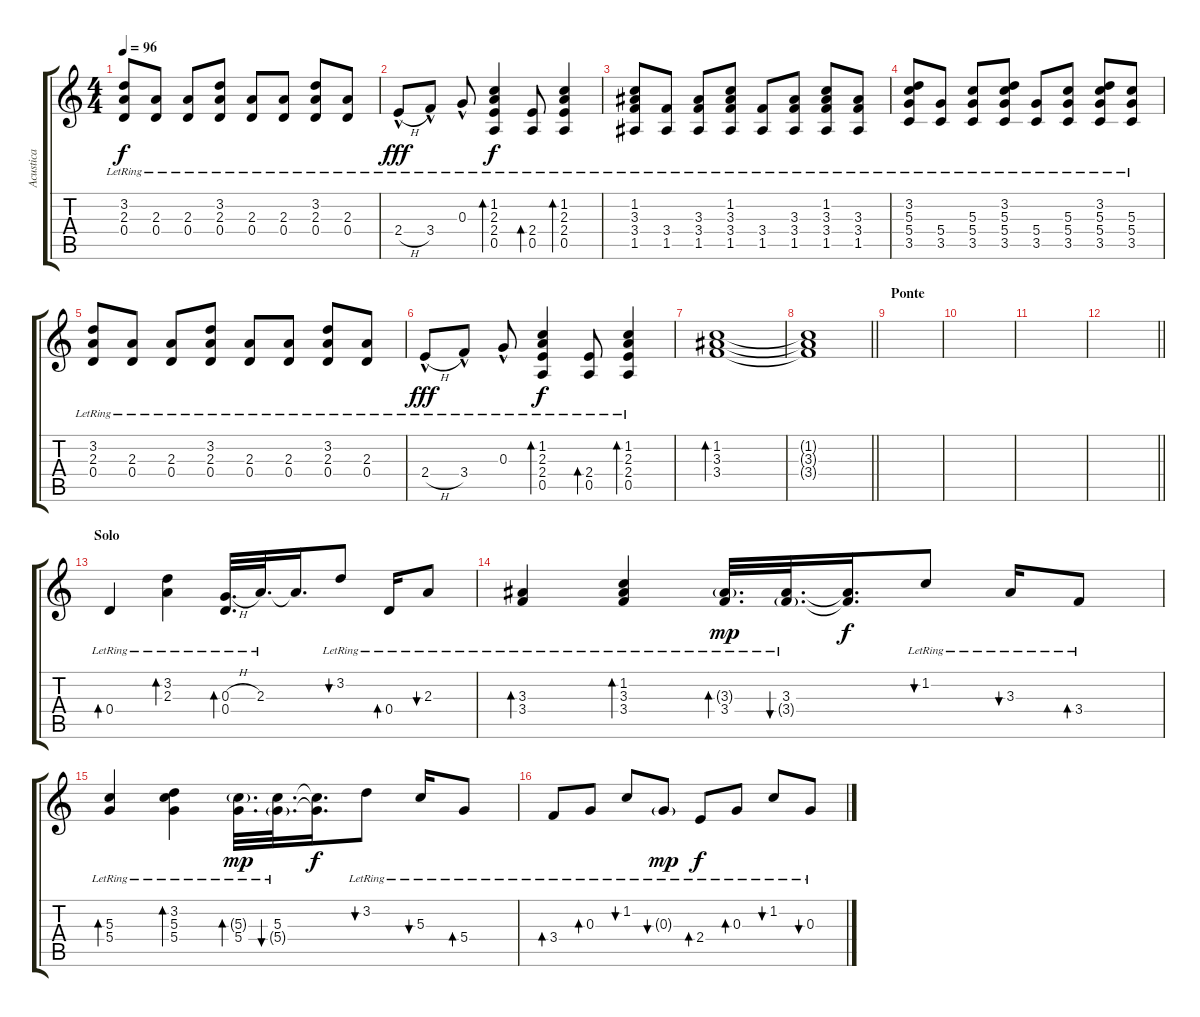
\track ("Acustica" "Acustica") {instrument acousticguitarsteel}
\staff {score tabs}
\tuning (E4 B3 G3 D3 A2 E2) {hide}
\ts (4 4)
\tempo 96
\clef g2
\ks c
(3.2{lr} 2.3{lr} 0.4{lr}).8{dy f} (2.3{lr} 0.4{lr}).8 (2.3{lr} 0.4{lr}).8 (3.2{lr} 2.3{lr} 0.4{lr}).8 (2.3{lr} 0.4{lr}).8 (2.3{lr} 0.4{lr}).8 (3.2{lr} 2.3{lr} 0.4{lr}).8 (2.3{lr} 0.4{lr}).8 |
2.4{h hac lr}.8{dy fff} 3.4{hac lr}.8 0.3{hac lr}.8 (1.2{lr} 2.3{lr} 2.4{lr} 0.5{lr}).4{bd 60 dy f} (2.4{lr} 0.5{lr}).8{bd 60} (1.2{lr} 2.3{lr} 2.4{lr} 0.5{lr}).4{bd 60} |
(1.2{lr} 3.3{lr} 3.4{lr} 1.5{lr}).8 (3.4{lr} 1.5{lr}).8 (3.3{lr} 3.4{lr} 1.5{lr}).8 (1.2{lr} 3.3{lr} 3.4{lr} 1.5{lr}).8 (3.4{lr} 1.5{lr}).8 (3.3{lr} 3.4{lr} 1.5{lr}).8 (1.2{lr} 3.3{lr} 3.4{lr} 1.5{lr}).8 (3.3{lr} 3.4{lr} 1.5{lr}).8 |
(3.2{lr} 5.3{lr} 5.4{lr} 3.5{lr}).8 (5.4{lr} 3.5{lr}).8 (5.3{lr} 5.4{lr} 3.5{lr}).8 (3.2{lr} 5.3{lr} 5.4{lr} 3.5{lr}).8 (5.4{lr} 3.5{lr}).8 (5.3{lr} 5.4{lr} 3.5{lr}).8 (3.2{lr} 5.3{lr} 5.4{lr} 3.5{lr}).8 (5.3{lr} 5.4{lr} 3.5{lr}).8 |
(3.2{lr} 2.3{lr} 0.4{lr}).8 (2.3{lr} 0.4{lr}).8 (2.3{lr} 0.4{lr}).8 (3.2{lr} 2.3{lr} 0.4{lr}).8 (2.3{lr} 0.4{lr}).8 (2.3{lr} 0.4{lr}).8 (3.2{lr} 2.3{lr} 0.4{lr}).8 (2.3{lr} 0.4{lr}).8 |
2.4{h hac lr}.8{dy fff} 3.4{hac lr}.8 0.3{hac lr}.8 (1.2{lr} 2.3{lr} 2.4{lr} 0.5{lr}).4{bd 60 dy f} (2.4{lr} 0.5{lr}).8{bd 60} (1.2{lr} 2.3{lr} 2.4{lr} 0.5{lr}).4{bd 60} |
(1.2 3.3 3.4).1{bd 60} |
\barLineRight lightlight
(1.2{t} 3.3{t} 3.4{t}).1 |
\section ("" "Ponte")
|
|
|
\barLineRight lightlight
|
\section ("" "Solo")
0.4{lr}.4{bd 60} (3.2{lr} 2.3{lr}).4{bd 60} (0.3{h lr} 0.4{lr}).32{d bd 60} 2.3{lr}.32{d} 2.3{t}.16{d} 3.2{lr}.8{bu 60} 0.4{lr}.16{bd 60} 2.3{lr}.8{bu 60} |
(3.3 3.4{lr}).4{bd 60} (1.2{lr} 3.3{lr} 3.4).4{bd 60} (3.3{g lr} 3.4{lr}).32{d bd 60 dy mp} (3.3{lr} 3.4{g lr}).32{d bu 60} (3.3{t} 3.4{t}).16{d dy f} 1.2{lr}.8{bu 60} 3.3{lr}.16{bu 60} 3.4{lr}.8{bd 60} |
(5.3 5.4{lr}).4{bd 60} (3.2{lr} 5.3{lr} 5.4).4{bd 60} (5.3{g lr} 5.4{lr}).32{d bd 60 dy mp} (5.3{lr} 5.4{g lr}).32{d bu 60} (5.3{t} 5.4{t}).16{d dy f} 3.2{lr}.8{bu 60} 5.3{lr}.16{bu 60} 5.4{lr}.8{bd 60} |
3.4{lr}.8{bd 60} 0.3{lr}.8{bd 60} 1.2{lr}.8{bu 60} 0.3{g lr}.8{bu 60 dy mp} 2.4{lr}.8{bd 60 dy f} 0.3{lr}.8{bd 60} 1.2{lr}.8{bu 60} 0.3{lr}.8{bu 60}
